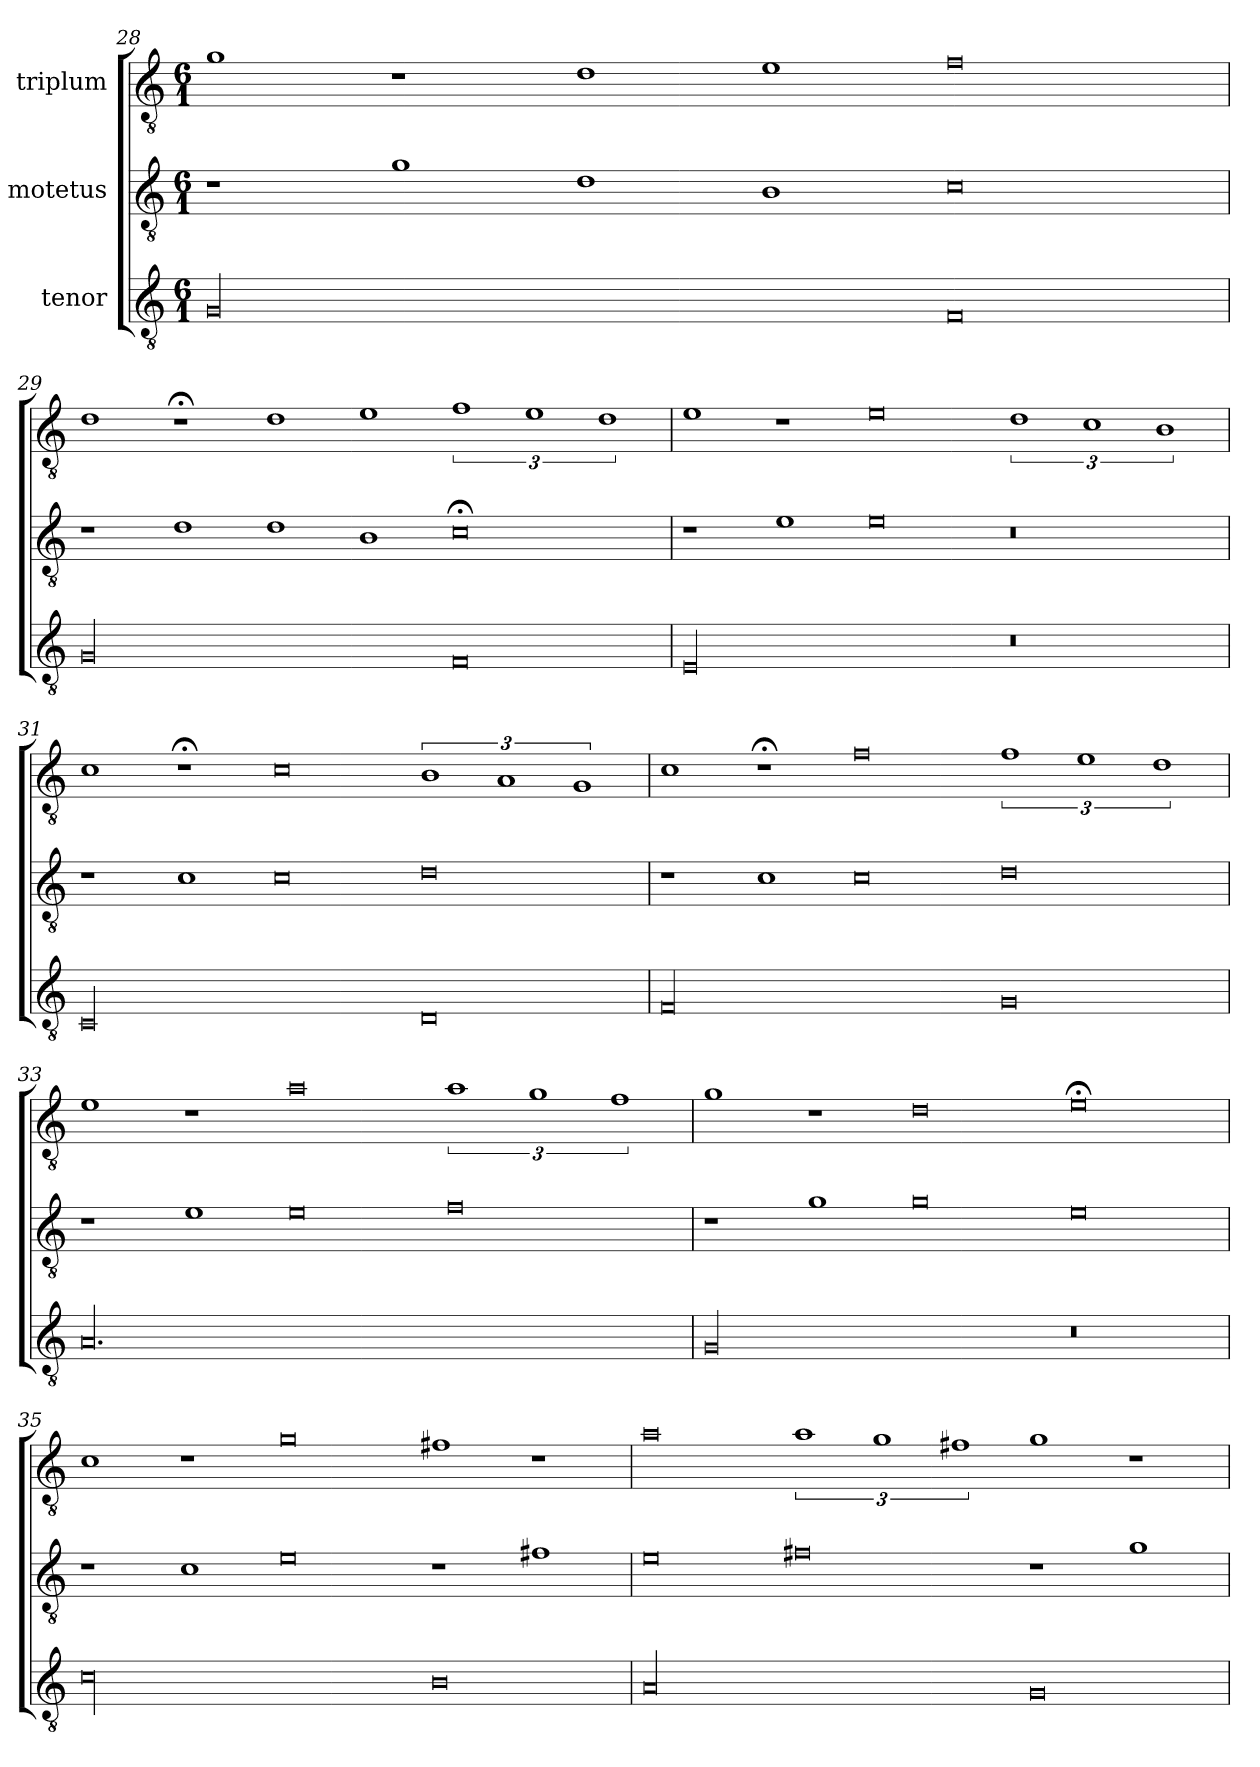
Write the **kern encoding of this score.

**kern	**kern	**kern
*part3	*part2	*part1
*staff3	*staff2	*staff1
*I"tenor	*I"motetus	*I"triplum
*clefGv2	*clefGv2	*clefGv2
*k[]	*k[]	*k[]
*C:	*C:	*C:
*M6/1	*M6/1	*M6/1
=28	=28	=28
00G/	1r	1g\
.	1g\	1r
.	1d\	1d\
.	1B\	1e\
0F/	0c\	0f\
!!LO:PB:g=z
=29	=29	=29
00G/	1r	1d\
.	1d\	1r;<
.	1d\	1d\
.	1B\	1e\
0F/	0c;<\	3%2f\
.	.	3%2e\
.	.	3%2d\
=30	=30	=30
00E/	1r	1e\
.	1e\	1r
.	0e\	0e\
0r	0r	3%2d\
.	.	3%2c\
.	.	3%2B\
=31	=31	=31
00C/	1r	1c\
.	1c\	1r;<
.	0c\	0c\
0D/	0d\	3%2B\
.	.	3%2A/
.	.	3%2G/
=32	=32	=32
00F/	1r	1c\
.	1c\	1r;<
.	0c\	0f\
0G/	0d\	3%2f\
.	.	3%2e\
.	.	3%2d\
=33	=33	=33
00.A/	1r	1e\
.	1e\	1r
.	0e\	0a\
.	0f\	3%2a\
.	.	3%2g\
.	.	3%2f\
=34	=34	=34
00G/	1r	1g\
.	1g\	1r
.	0g\	0d\
0r	0e\	0e;<\
=35	=35	=35
00c\	1r	1c\
.	1c\	1r
.	0e\	0g\
0B\	1r	1f#X\
.	1f#X\	1r
=36	=36	=36
00A/	0e\	0a\
.	0f#X\	3%2a\
.	.	3%2g\
.	.	3%2f#X\
0G/	1r	1g\
.	1g\	1r
=	=	=
*-	*-	*-
